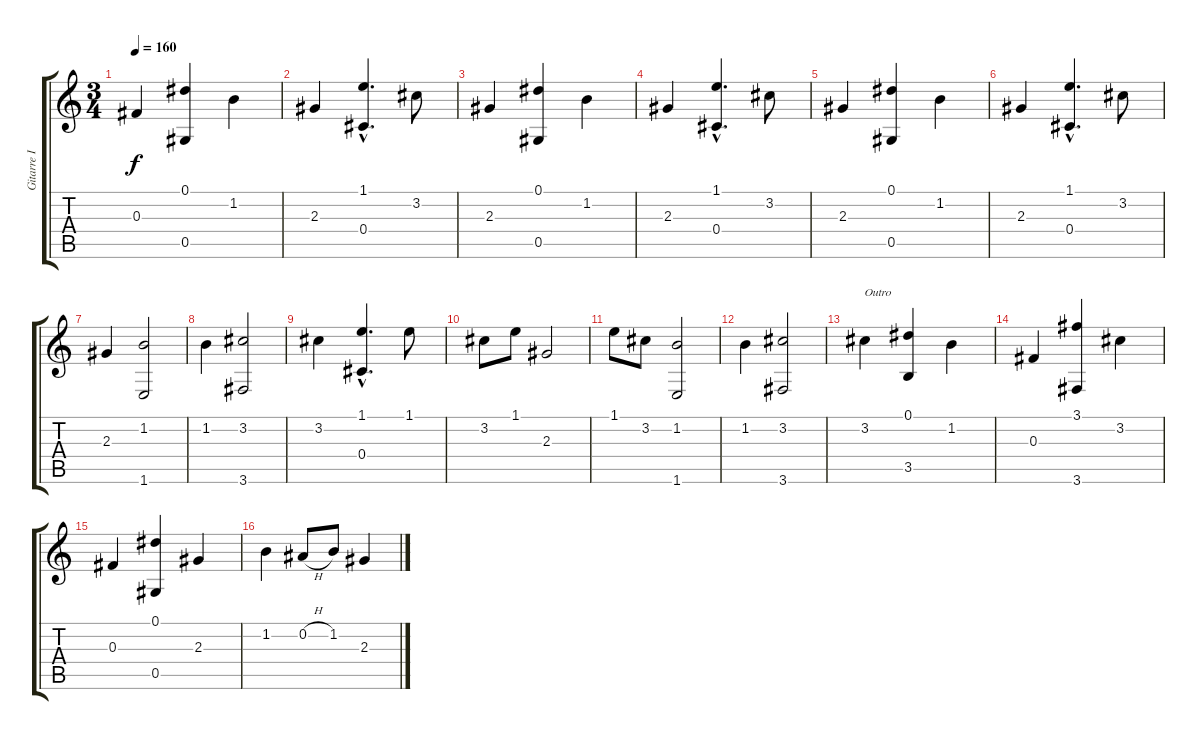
\track ("Gitarre I (Marcus)" "Gitarre I ") {instrument acousticguitarsteel}
\staff {score tabs}
\tuning (Eb4 Bb3 Gb3 Db3 Ab2 Eb2) {hide}
\ts (3 4)
\tempo 160
\clef g2
\ks c
0.3.4{dy f} (0.1 0.5).4 1.2.4 |
2.3.4 (1.1{hac} 0.4{hac}).4{d} 3.2.8 |
2.3.4 (0.1 0.5).4 1.2.4 |
2.3.4 (1.1{hac} 0.4{hac}).4{d} 3.2.8 |
2.3.4 (0.1 0.5).4 1.2.4 |
2.3.4 (1.1{hac} 0.4{hac}).4{d} 3.2.8 |
2.3.4 (1.2 1.6).2 |
1.2.4 (3.2 3.6).2 |
3.2.4 (1.1{hac} 0.4{hac}).4{d} 1.1.8 |
3.2.8 1.1.8 2.3.2 |
1.1.8 3.2.8 (1.2 1.6).2 |
1.2.4 (3.2 3.6).2 |
3.2.4{txt "Outro"} (0.1 3.5).4 1.2.4 |
0.3.4 (3.1 3.6).4 3.2.4 |
0.3.4 (0.1 0.5).4 2.3.4 |
1.2.4 0.2{h}.8 1.2.8 2.3.4
